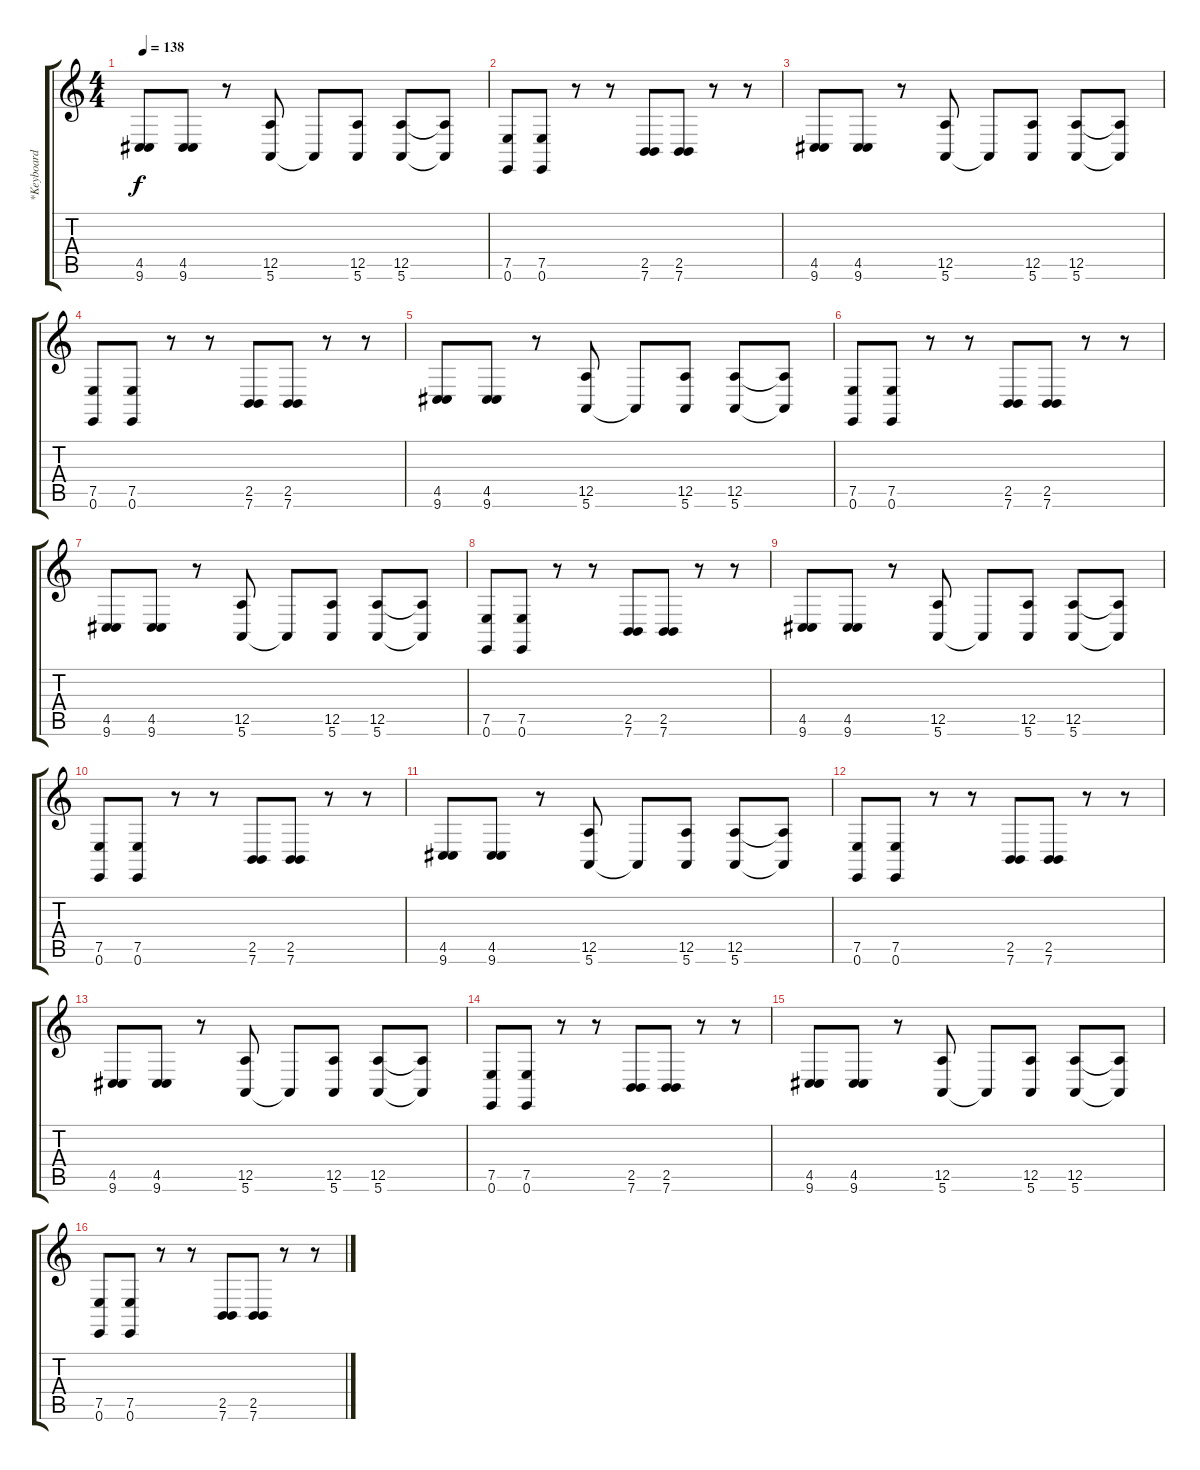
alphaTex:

\track ("*Keyboard" "*Keyboard") {instrument lead2sawtooth}
\staff {score tabs}
\tuning (E4 B3 G3 D3 A2 E2) {hide}
\ts (4 4)
\tempo 138
\clef g2
\ks c
(4.5 9.6).8{dy f} (4.5 9.6).8 r.8 (12.5 5.6).8 5.6{t}.8 (12.5 5.6).8 (12.5 5.6).8 (12.5{t} 5.6{t}).8 |
(7.5 0.6).8 (7.5 0.6).8 r.8 r.8 (2.5 7.6).8 (2.5 7.6).8 r.8 r.8 |
(4.5 9.6).8 (4.5 9.6).8 r.8 (12.5 5.6).8 5.6{t}.8 (12.5 5.6).8 (12.5 5.6).8 (12.5{t} 5.6{t}).8 |
(7.5 0.6).8 (7.5 0.6).8 r.8 r.8 (2.5 7.6).8 (2.5 7.6).8 r.8 r.8 |
(4.5 9.6).8 (4.5 9.6).8 r.8 (12.5 5.6).8 5.6{t}.8 (12.5 5.6).8 (12.5 5.6).8 (12.5{t} 5.6{t}).8 |
(7.5 0.6).8 (7.5 0.6).8 r.8 r.8 (2.5 7.6).8 (2.5 7.6).8 r.8 r.8 |
(4.5 9.6).8 (4.5 9.6).8 r.8 (12.5 5.6).8 5.6{t}.8 (12.5 5.6).8 (12.5 5.6).8 (12.5{t} 5.6{t}).8 |
(7.5 0.6).8 (7.5 0.6).8 r.8 r.8 (2.5 7.6).8 (2.5 7.6).8 r.8 r.8 |
(4.5 9.6).8 (4.5 9.6).8 r.8 (12.5 5.6).8 5.6{t}.8 (12.5 5.6).8 (12.5 5.6).8 (12.5{t} 5.6{t}).8 |
(7.5 0.6).8 (7.5 0.6).8 r.8 r.8 (2.5 7.6).8 (2.5 7.6).8 r.8 r.8 |
(4.5 9.6).8 (4.5 9.6).8 r.8 (12.5 5.6).8 5.6{t}.8 (12.5 5.6).8 (12.5 5.6).8 (12.5{t} 5.6{t}).8 |
(7.5 0.6).8 (7.5 0.6).8 r.8 r.8 (2.5 7.6).8 (2.5 7.6).8 r.8 r.8 |
(4.5 9.6).8 (4.5 9.6).8 r.8 (12.5 5.6).8 5.6{t}.8 (12.5 5.6).8 (12.5 5.6).8 (12.5{t} 5.6{t}).8 |
(7.5 0.6).8 (7.5 0.6).8 r.8 r.8 (2.5 7.6).8 (2.5 7.6).8 r.8 r.8 |
(4.5 9.6).8 (4.5 9.6).8 r.8 (12.5 5.6).8 5.6{t}.8 (12.5 5.6).8 (12.5 5.6).8 (12.5{t} 5.6{t}).8 |
(7.5 0.6).8 (7.5 0.6).8 r.8 r.8 (2.5 7.6).8 (2.5 7.6).8 r.8 r.8
